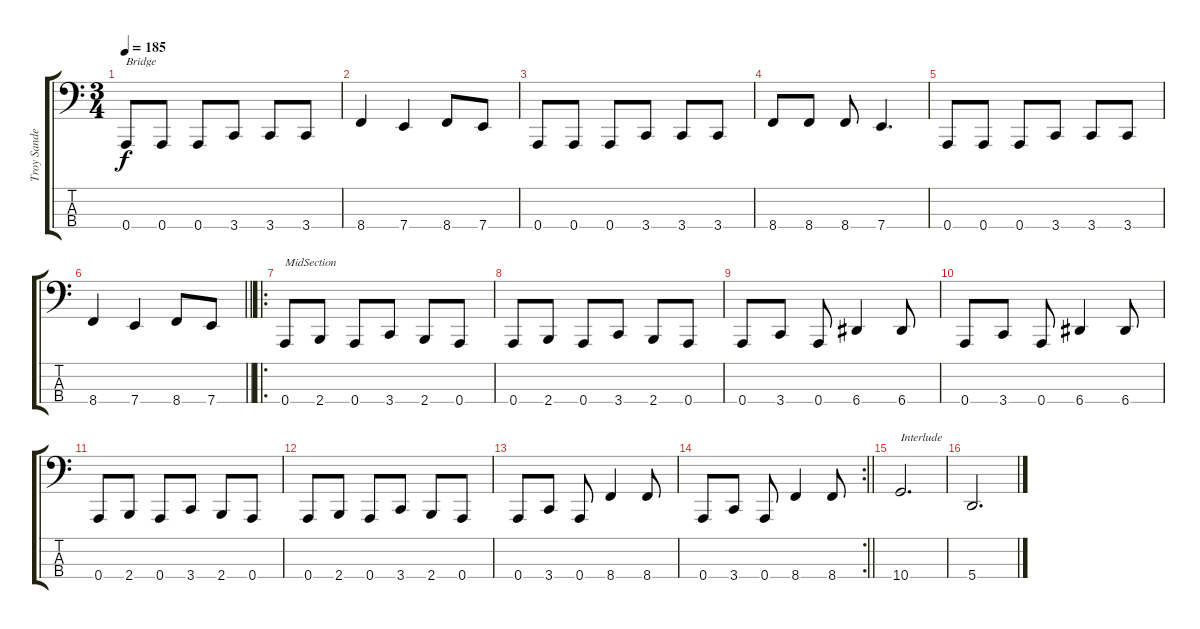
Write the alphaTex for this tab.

\track ("Troy Sanders" "Troy Sande") {instrument electricbassfinger}
\staff {score tabs}
\tuning (F2 C2 G1 A0) {hide}
\ts (3 4)
\tempo 185
\clef f4
\ks c
0.4.8{txt "Bridge" dy f} 0.4.8 0.4.8 3.4.8 3.4.8 3.4.8 |
8.4.4 7.4.4 8.4.8 7.4.8 |
0.4.8 0.4.8 0.4.8 3.4.8 3.4.8 3.4.8 |
8.4.8 8.4.8 8.4.8 7.4.4{d} |
0.4.8 0.4.8 0.4.8 3.4.8 3.4.8 3.4.8 |
\barLineRight lightlight
8.4.4 7.4.4 8.4.8 7.4.8 |
\ro
0.4.8{txt "MidSection"} 2.4.8 0.4.8 3.4.8 2.4.8 0.4.8 |
0.4.8 2.4.8 0.4.8 3.4.8 2.4.8 0.4.8 |
0.4.8 3.4.8 0.4.8 6.4.4 6.4.8 |
0.4.8 3.4.8 0.4.8 6.4.4 6.4.8 |
0.4.8 2.4.8 0.4.8 3.4.8 2.4.8 0.4.8 |
0.4.8 2.4.8 0.4.8 3.4.8 2.4.8 0.4.8 |
0.4.8 3.4.8 0.4.8 8.4.4 8.4.8 |
\rc 2
\barLineRight lightlight
0.4.8 3.4.8 0.4.8 8.4.4 8.4.8 |
10.4.2{d txt "Interlude"} |
5.4.2{d}
